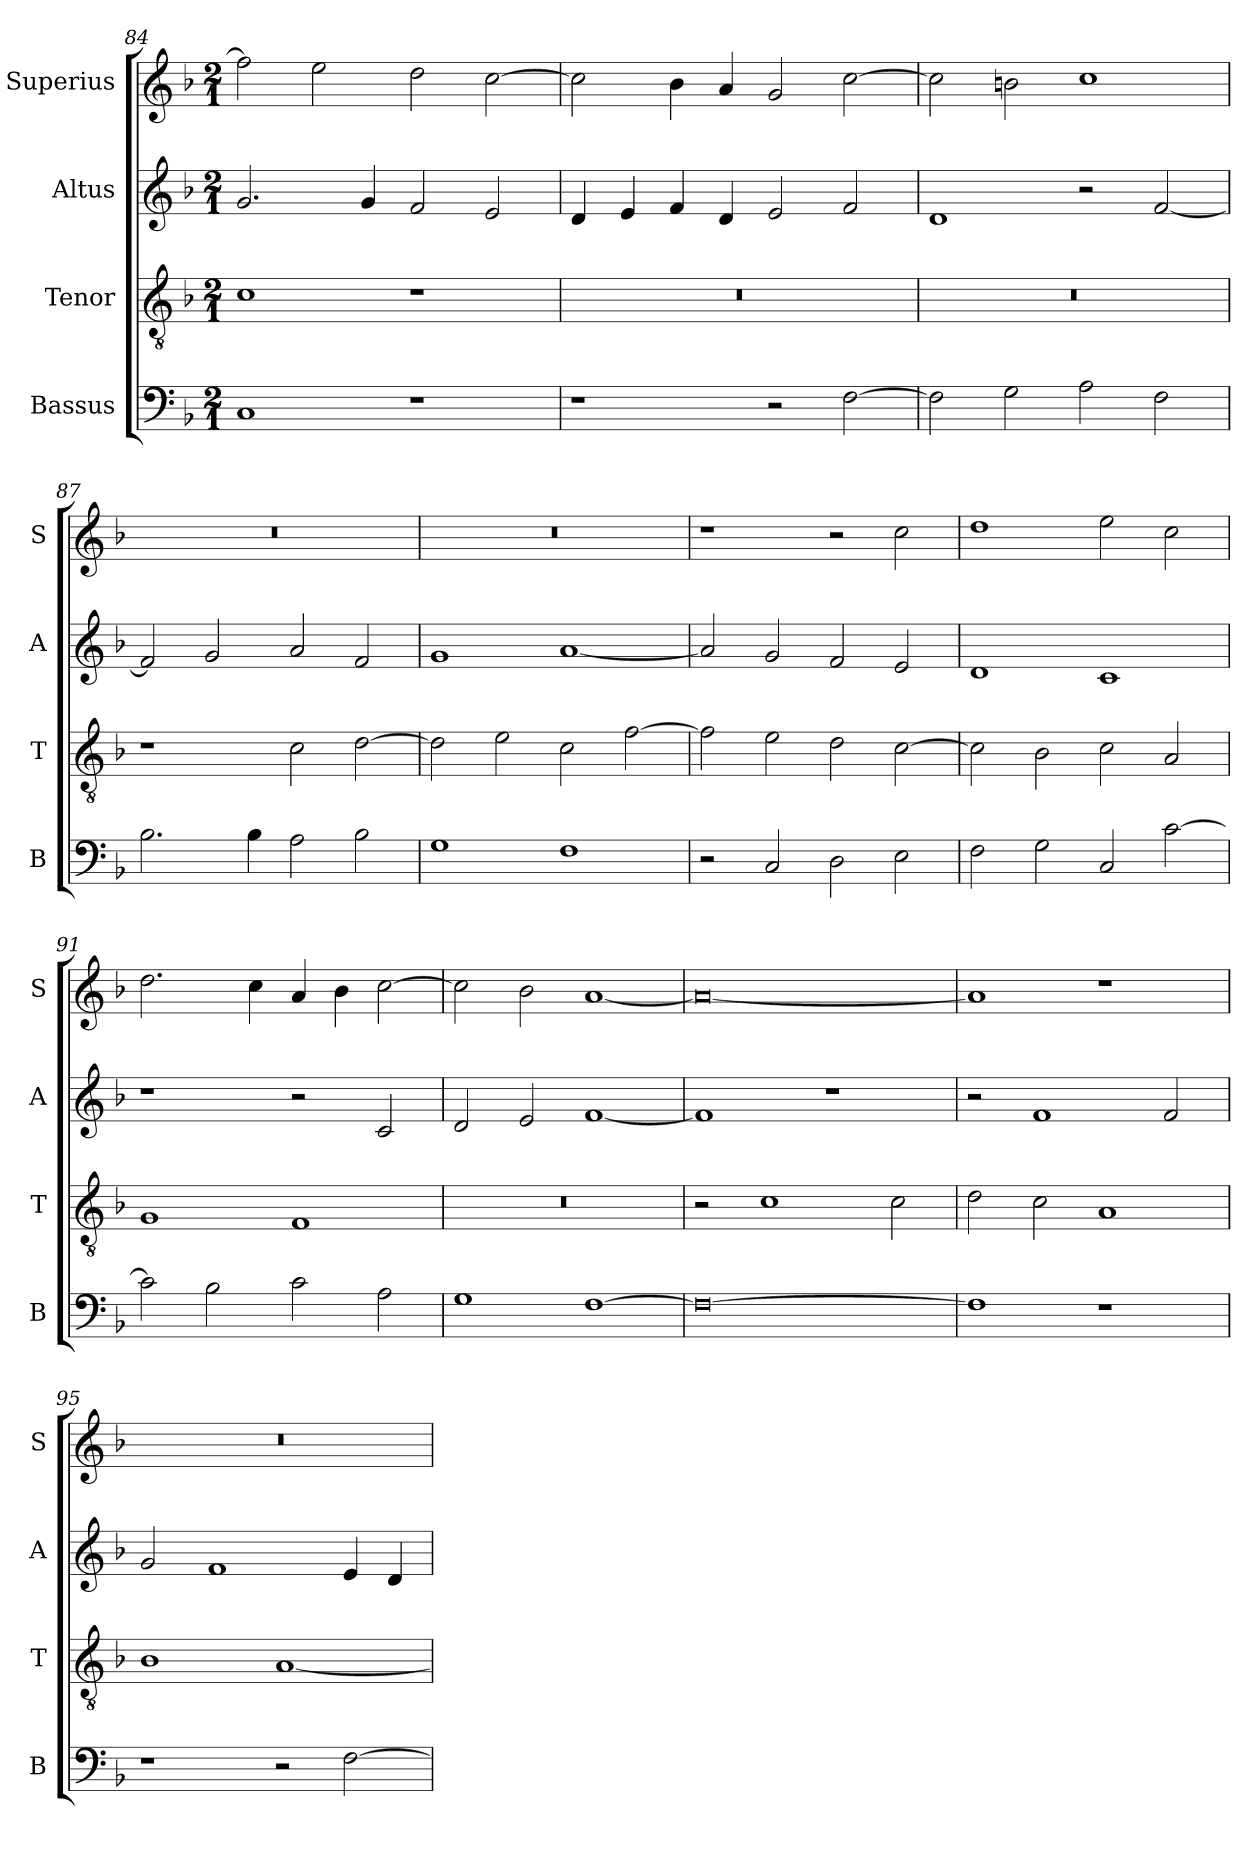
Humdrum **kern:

**kern	**kern	**kern	**kern
*part4	*part3	*part2	*part1
*staff4	*staff3	*staff2	*staff1
*I"Bassus	*I"Tenor	*I"Altus	*I"Superius
*I'B	*I'T	*I'A	*I'S
*clefF4	*clefGv2	*clefG2	*clefG2
*k[b-]	*k[b-]	*k[b-]	*k[b-]
*d:	*d:	*d:	*d:
*M2/1	*M2/1	*M2/1	*M2/1
=84	=84	=84	=84
1C	1c	2.g	2ff]
.	.	.	2ee
.	.	4g	.
1r	1r	2f	2dd
.	.	2e	[2cc
=85	=85	=85	=85
1r	0r	4d	2cc]
.	.	4e	.
.	.	4f	4b-
.	.	4d	4a
2r	.	2e	2g
[2F	.	2f	[2cc
=86	=86	=86	=86
2F]	0r	1d	2cc]
2G	.	.	2bn
2A	.	2r	1cc
2F	.	[2f	.
=87	=87	=87	=87
2.B-	1r	2f]	0r
.	.	2g	.
4B-	.	.	.
2A	2c	2a	.
2B-	[2d	2f	.
=88	=88	=88	=88
1G	2d]	1g	0r
.	2e	.	.
1F	2c	[1a	.
.	[2f	.	.
=89	=89	=89	=89
2r	2f]	2a]	1r
2C	2e	2g	.
2D	2d	2f	2r
2E	[2c	2e	2cc
=90	=90	=90	=90
2F	2c]	1d	1dd
2G	2B-	.	.
2C	2c	1c	2ee
[2c	2A	.	2cc
=91	=91	=91	=91
2c]	1G	1r	2.dd
2B-	.	.	.
.	.	.	4cc
2c	1F	2r	4a
.	.	.	4b-
2A	.	2c	[2cc
=92	=92	=92	=92
1G	0r	2d	2cc]
.	.	2e	2b-
[1F	.	[1f	[1a
=93	=93	=93	=93
0F_	2r	1f]	0a_
.	1c	.	.
.	.	1r	.
.	2c	.	.
=94	=94	=94	=94
1F]	2d	2r	1a]
.	2c	1f	.
1r	1A	.	1r
.	.	2f	.
=95	=95	=95	=95
1r	1B-	2g	0r
.	.	1f	.
2r	[1A	.	.
[2F	.	4e	.
.	.	4d	.
=	=	=	=
*-	*-	*-	*-
